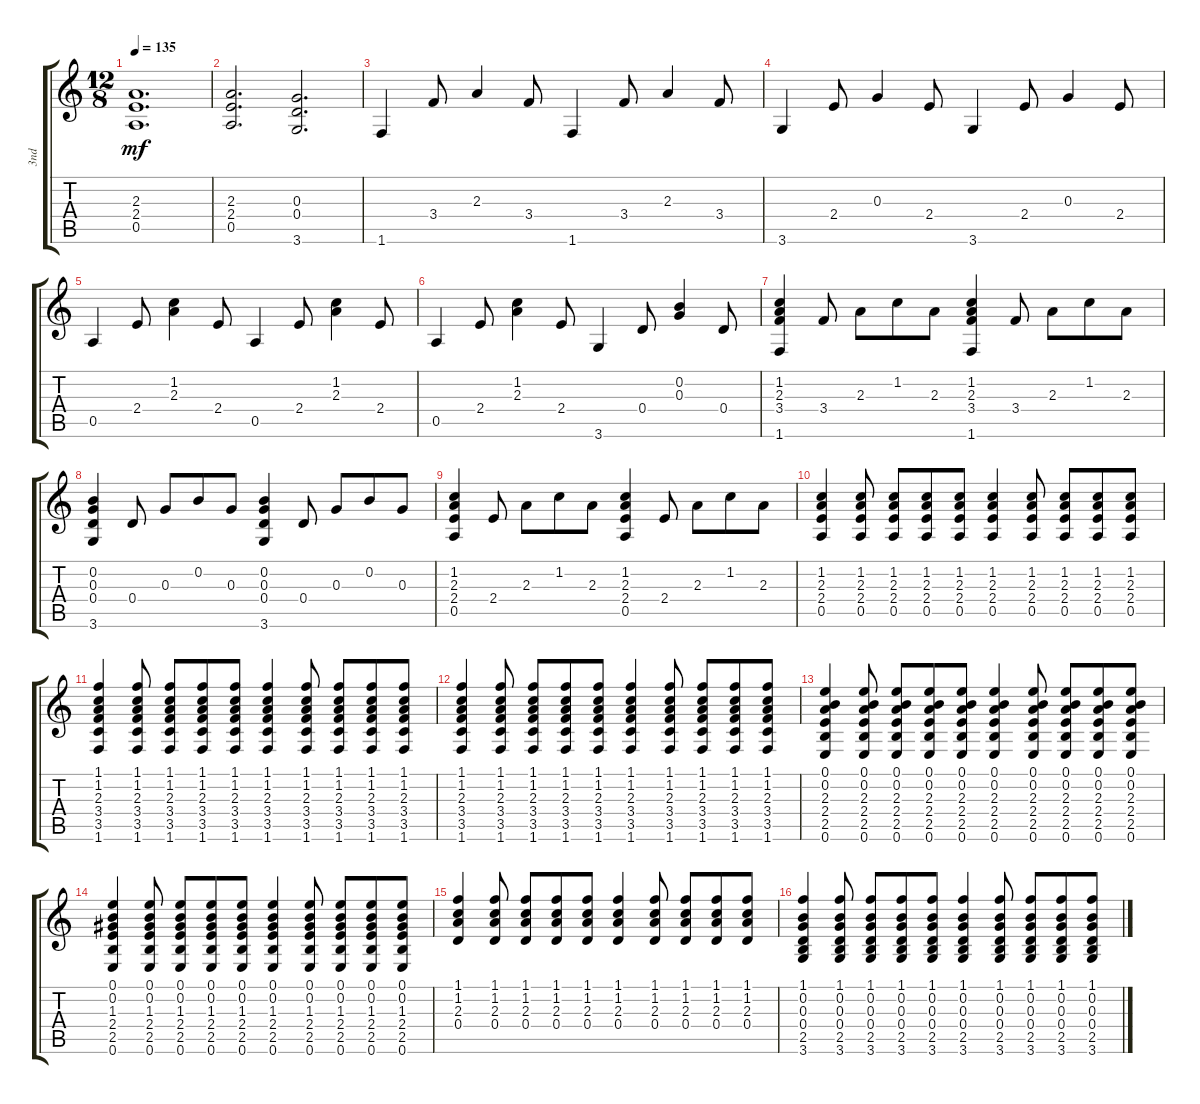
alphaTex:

\track ("3nd" "3nd") {instrument acousticguitarnylon}
\staff {score tabs}
\tuning (E4 B3 G3 D3 A2 E2) {hide}
\ts (12 8)
\tempo 135
\clef g2
\ks c
(2.3 2.4 0.5).1{d dy mf} |
(2.3 2.4 0.5).2{d} (0.3 0.4 3.6).2{d} |
1.6.4 3.4.8 2.3.4 3.4.8 1.6.4 3.4.8 2.3.4 3.4.8 |
3.6.4 2.4.8 0.3.4 2.4.8 3.6.4 2.4.8 0.3.4 2.4.8 |
0.5.4 2.4.8 (1.2 2.3).4 2.4.8 0.5.4 2.4.8 (1.2 2.3).4 2.4.8 |
0.5.4 2.4.8 (1.2 2.3).4 2.4.8 3.6.4 0.4.8 (0.2 0.3).4 0.4.8 |
(1.2 2.3 3.4 1.6).4 3.4.8 2.3.8 1.2.8 2.3.8 (1.2 2.3 3.4 1.6).4 3.4.8 2.3.8 1.2.8 2.3.8 |
(0.2 0.3 0.4 3.6).4 0.4.8 0.3.8 0.2.8 0.3.8 (0.2 0.3 0.4 3.6).4 0.4.8 0.3.8 0.2.8 0.3.8 |
(1.2 2.3 2.4 0.5).4 2.4.8 2.3.8 1.2.8 2.3.8 (1.2 2.3 2.4 0.5).4 2.4.8 2.3.8 1.2.8 2.3.8 |
(1.2 2.3 2.4 0.5).4 (1.2 2.3 2.4 0.5).8 (1.2 2.3 2.4 0.5).8 (1.2 2.3 2.4 0.5).8 (1.2 2.3 2.4 0.5).8 (1.2 2.3 2.4 0.5).4 (1.2 2.3 2.4 0.5).8 (1.2 2.3 2.4 0.5).8 (1.2 2.3 2.4 0.5).8 (1.2 2.3 2.4 0.5).8 |
(1.1 1.2 2.3 3.4 3.5 1.6).4 (1.1 1.2 2.3 3.4 3.5 1.6).8 (1.1 1.2 2.3 3.4 3.5 1.6).8 (1.1 1.2 2.3 3.4 3.5 1.6).8 (1.1 1.2 2.3 3.4 3.5 1.6).8 (1.1 1.2 2.3 3.4 3.5 1.6).4 (1.1 1.2 2.3 3.4 3.5 1.6).8 (1.1 1.2 2.3 3.4 3.5 1.6).8 (1.1 1.2 2.3 3.4 3.5 1.6).8 (1.1 1.2 2.3 3.4 3.5 1.6).8 |
(1.1 1.2 2.3 3.4 3.5 1.6).4 (1.1 1.2 2.3 3.4 3.5 1.6).8 (1.1 1.2 2.3 3.4 3.5 1.6).8 (1.1 1.2 2.3 3.4 3.5 1.6).8 (1.1 1.2 2.3 3.4 3.5 1.6).8 (1.1 1.2 2.3 3.4 3.5 1.6).4 (1.1 1.2 2.3 3.4 3.5 1.6).8 (1.1 1.2 2.3 3.4 3.5 1.6).8 (1.1 1.2 2.3 3.4 3.5 1.6).8 (1.1 1.2 2.3 3.4 3.5 1.6).8 |
(0.1 0.2 2.3 2.4 2.5 0.6).4 (0.1 0.2 2.3 2.4 2.5 0.6).8 (0.1 0.2 2.3 2.4 2.5 0.6).8 (0.1 0.2 2.3 2.4 2.5 0.6).8 (0.1 0.2 2.3 2.4 2.5 0.6).8 (0.1 0.2 2.3 2.4 2.5 0.6).4 (0.1 0.2 2.3 2.4 2.5 0.6).8 (0.1 0.2 2.3 2.4 2.5 0.6).8 (0.1 0.2 2.3 2.4 2.5 0.6).8 (0.1 0.2 2.3 2.4 2.5 0.6).8 |
(0.1 0.2 1.3 2.4 2.5 0.6).4 (0.1 0.2 1.3 2.4 2.5 0.6).8 (0.1 0.2 1.3 2.4 2.5 0.6).8 (0.1 0.2 1.3 2.4 2.5 0.6).8 (0.1 0.2 1.3 2.4 2.5 0.6).8 (0.1 0.2 1.3 2.4 2.5 0.6).4 (0.1 0.2 1.3 2.4 2.5 0.6).8 (0.1 0.2 1.3 2.4 2.5 0.6).8 (0.1 0.2 1.3 2.4 2.5 0.6).8 (0.1 0.2 1.3 2.4 2.5 0.6).8 |
(1.1 1.2 2.3 0.4).4 (1.1 1.2 2.3 0.4).8 (1.1 1.2 2.3 0.4).8 (1.1 1.2 2.3 0.4).8 (1.1 1.2 2.3 0.4).8 (1.1 1.2 2.3 0.4).4 (1.1 1.2 2.3 0.4).8 (1.1 1.2 2.3 0.4).8 (1.1 1.2 2.3 0.4).8 (1.1 1.2 2.3 0.4).8 |
(1.1 0.2 0.3 0.4 2.5 3.6).4 (1.1 0.2 0.3 0.4 2.5 3.6).8 (1.1 0.2 0.3 0.4 2.5 3.6).8 (1.1 0.2 0.3 0.4 2.5 3.6).8 (1.1 0.2 0.3 0.4 2.5 3.6).8 (1.1 0.2 0.3 0.4 2.5 3.6).4 (1.1 0.2 0.3 0.4 2.5 3.6).8 (1.1 0.2 0.3 0.4 2.5 3.6).8 (1.1 0.2 0.3 0.4 2.5 3.6).8 (1.1 0.2 0.3 0.4 2.5 3.6).8
